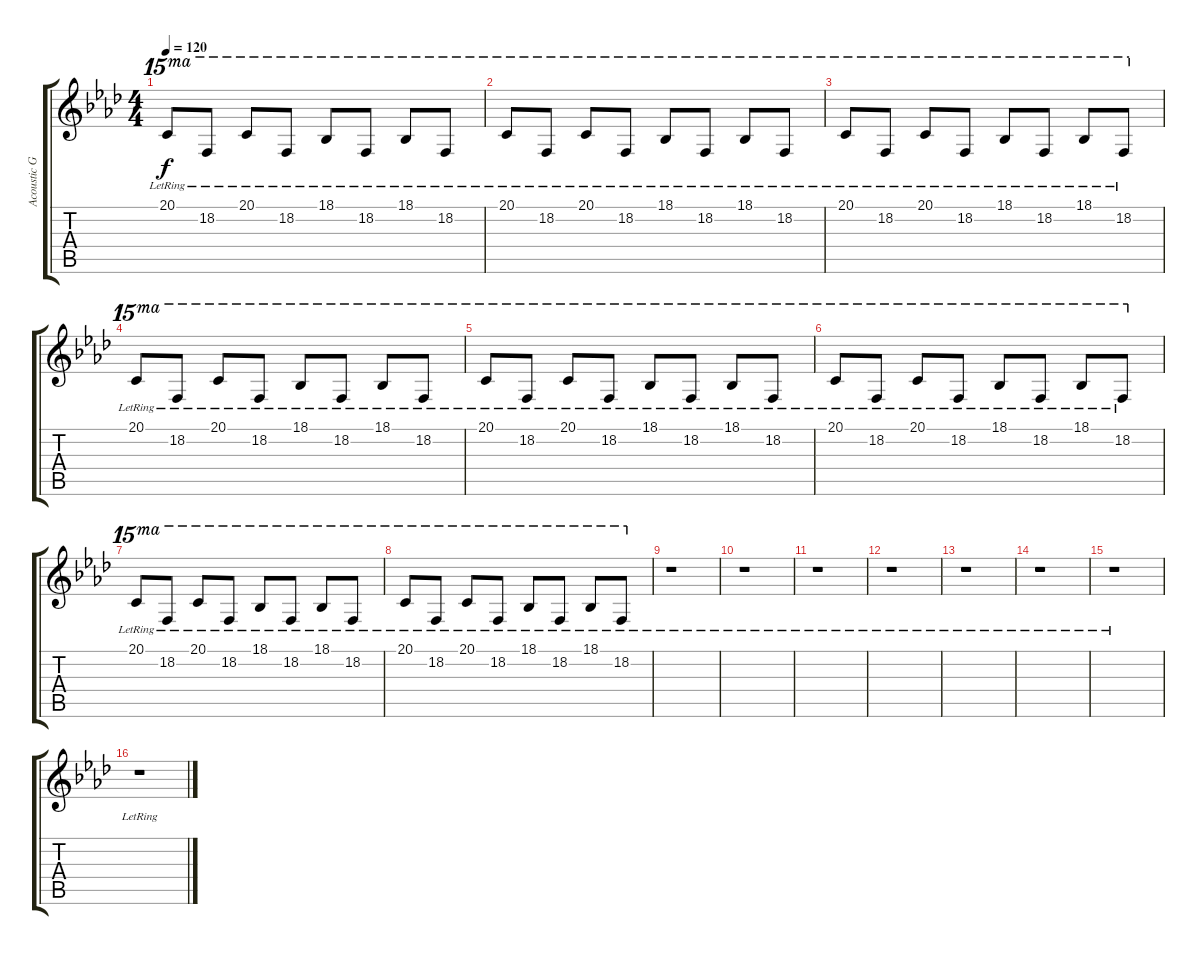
\track ("Acoustic Grand" "Acoustic G") {instrument acousticgrandpiano}
\staff {score tabs}
\tuning (E4 B3 G3 D3 A2 E2) {hide}
\ts (4 4)
\tempo 120
\clef g2
\ks ab
20.1{lr}.8{ot 15ma dy f} 18.2{lr}.8{ot 15ma} 20.1{lr}.8{ot 15ma} 18.2{lr}.8{ot 15ma} 18.1{lr}.8{ot 15ma} 18.2{lr}.8{ot 15ma} 18.1{lr}.8{ot 15ma} 18.2{lr}.8{ot 15ma} |
20.1{lr}.8{ot 15ma} 18.2{lr}.8{ot 15ma} 20.1{lr}.8{ot 15ma} 18.2{lr}.8{ot 15ma} 18.1{lr}.8{ot 15ma} 18.2{lr}.8{ot 15ma} 18.1{lr}.8{ot 15ma} 18.2{lr}.8{ot 15ma} |
20.1{lr}.8{ot 15ma} 18.2{lr}.8{ot 15ma} 20.1{lr}.8{ot 15ma} 18.2{lr}.8{ot 15ma} 18.1{lr}.8{ot 15ma} 18.2{lr}.8{ot 15ma} 18.1{lr}.8{ot 15ma} 18.2{lr}.8{ot 15ma} |
20.1{lr}.8{ot 15ma} 18.2{lr}.8{ot 15ma} 20.1{lr}.8{ot 15ma} 18.2{lr}.8{ot 15ma} 18.1{lr}.8{ot 15ma} 18.2{lr}.8{ot 15ma} 18.1{lr}.8{ot 15ma} 18.2{lr}.8{ot 15ma} |
20.1{lr}.8{ot 15ma} 18.2{lr}.8{ot 15ma} 20.1{lr}.8{ot 15ma} 18.2{lr}.8{ot 15ma} 18.1{lr}.8{ot 15ma} 18.2{lr}.8{ot 15ma} 18.1{lr}.8{ot 15ma} 18.2{lr}.8{ot 15ma} |
20.1{lr}.8{ot 15ma} 18.2{lr}.8{ot 15ma} 20.1{lr}.8{ot 15ma} 18.2{lr}.8{ot 15ma} 18.1{lr}.8{ot 15ma} 18.2{lr}.8{ot 15ma} 18.1{lr}.8{ot 15ma} 18.2{lr}.8{ot 15ma} |
20.1{lr}.8{ot 15ma} 18.2{lr}.8{ot 15ma} 20.1{lr}.8{ot 15ma} 18.2{lr}.8{ot 15ma} 18.1{lr}.8{ot 15ma} 18.2{lr}.8{ot 15ma} 18.1{lr}.8{ot 15ma} 18.2{lr}.8{ot 15ma} |
20.1{lr}.8{ot 15ma} 18.2{lr}.8{ot 15ma} 20.1{lr}.8{ot 15ma} 18.2{lr}.8{ot 15ma} 18.1{lr}.8{ot 15ma} 18.2{lr}.8{ot 15ma} 18.1{lr}.8{ot 15ma} 18.2{lr}.8{ot 15ma} |
r.1 |
r.1 |
r.1 |
r.1 |
r.1 |
r.1 |
r.1 |
r.1
